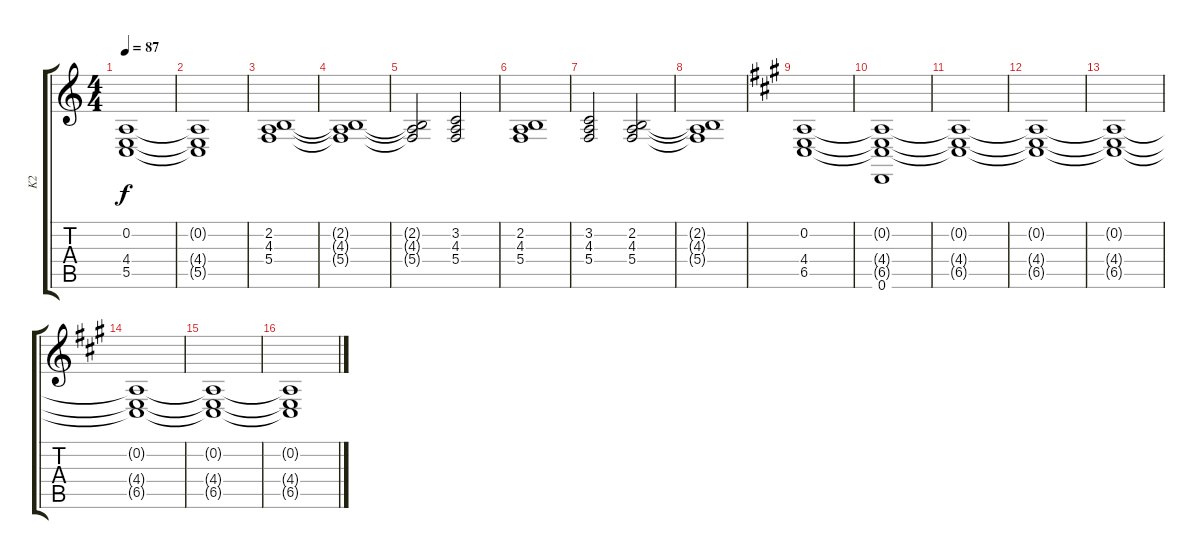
\track ("K2" "K2") {instrument koto}
\staff {score tabs}
\tuning (D4 A3 F3 C3 G2 D2) {hide}
\ts (4 4)
\tempo 87
\clef g2
\ks c
(0.2 4.4 5.5).1{dy f} |
(0.2{t} 4.4{t} 5.5{t}).1 |
(2.2 4.3 5.4).1 |
(2.2{t} 4.3{t} 5.4{t}).1 |
(2.2{t} 4.3{t} 5.4{t}).2 (3.2 4.3 5.4).2 |
(2.2 4.3 5.4).1 |
(3.2 4.3 5.4).2 (2.2 4.3 5.4).2 |
(2.2{t} 4.3{t} 5.4{t}).1 |
\ks a
(0.2 4.4 6.5).1 |
(0.2{t} 4.4{t} 6.5{t} 0.6).1 |
(0.2{t} 4.4{t} 6.5{t}).1 |
(0.2{t} 4.4{t} 6.5{t}).1 |
(0.2{t} 4.4{t} 6.5{t}).1 |
(0.2{t} 4.4{t} 6.5{t}).1 |
(0.2{t} 4.4{t} 6.5{t}).1 |
(0.2{t} 4.4{t} 6.5{t}).1
